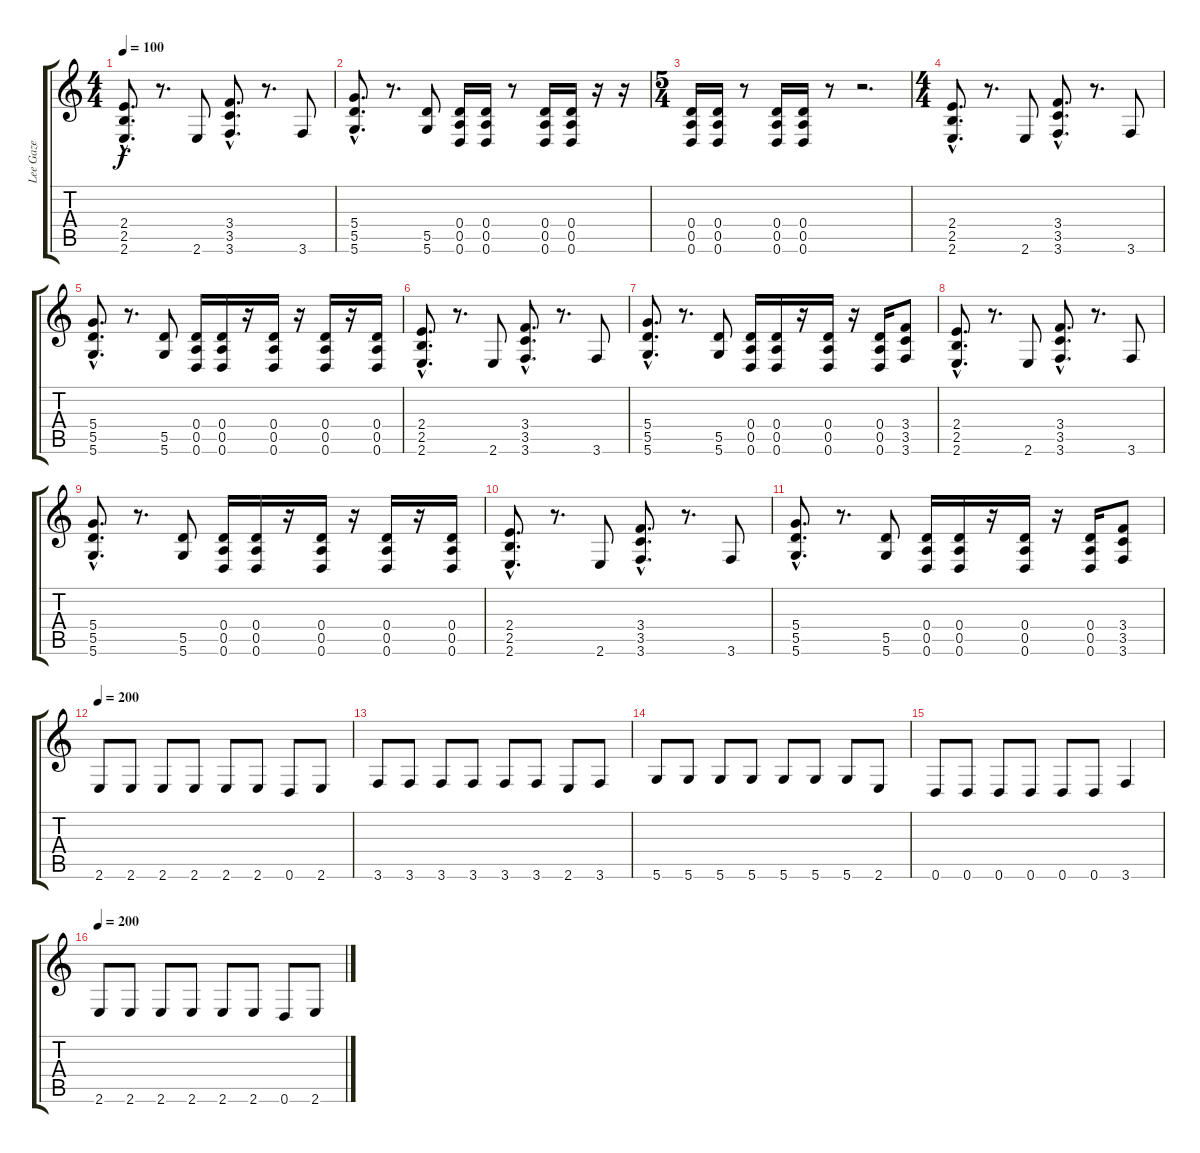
\track ("Lee Gaze" "Lee Gaze") {instrument distortionguitar}
\staff {score tabs}
\tuning (E4 B3 G3 D3 A2 D2) {hide}
\ts (4 4)
\tempo 100
\clef g2
\ks c
(2.4{hac} 2.5{hac} 2.6{hac}).8{d dy f} r.8{d} 2.6.8 (3.4{hac} 3.5{hac} 3.6{hac}).8{d} r.8{d} 3.6.8 |
(5.4{hac} 5.5{hac} 5.6{hac}).8{d} r.8{d} (5.5 5.6).8 (0.4 0.5 0.6).16 (0.4 0.5 0.6).16 r.8 (0.4 0.5 0.6).16 (0.4 0.5 0.6).16 r.16 r.16 |
\ts (5 4)
(0.4 0.5 0.6).16 (0.4 0.5 0.6).16 r.8 (0.4 0.5 0.6).16 (0.4 0.5 0.6).16 r.8 r.2{d} |
\ts (4 4)
(2.4{hac} 2.5{hac} 2.6{hac}).8{d} r.8{d} 2.6.8 (3.4{hac} 3.5{hac} 3.6{hac}).8{d} r.8{d} 3.6.8 |
(5.4{hac} 5.5{hac} 5.6{hac}).8{d} r.8{d} (5.5 5.6).8 (0.4 0.5 0.6).16 (0.4 0.5 0.6).16 r.16 (0.4 0.5 0.6).16 r.16 (0.4 0.5 0.6).16 r.16 (0.4 0.5 0.6).16 |
(2.4{hac} 2.5{hac} 2.6{hac}).8{d} r.8{d} 2.6.8 (3.4{hac} 3.5{hac} 3.6{hac}).8{d} r.8{d} 3.6.8 |
(5.4{hac} 5.5{hac} 5.6{hac}).8{d} r.8{d} (5.5 5.6).8 (0.4 0.5 0.6).16 (0.4 0.5 0.6).16 r.16 (0.4 0.5 0.6).16 r.16 (0.4 0.5 0.6).16 (3.4 3.5 3.6).8 |
(2.4{hac} 2.5{hac} 2.6{hac}).8{d} r.8{d} 2.6.8 (3.4{hac} 3.5{hac} 3.6{hac}).8{d} r.8{d} 3.6.8 |
(5.4{hac} 5.5{hac} 5.6{hac}).8{d} r.8{d} (5.5 5.6).8 (0.4 0.5 0.6).16 (0.4 0.5 0.6).16 r.16 (0.4 0.5 0.6).16 r.16 (0.4 0.5 0.6).16 r.16 (0.4 0.5 0.6).16 |
(2.4{hac} 2.5{hac} 2.6{hac}).8{d} r.8{d} 2.6.8 (3.4{hac} 3.5{hac} 3.6{hac}).8{d} r.8{d} 3.6.8 |
(5.4{hac} 5.5{hac} 5.6{hac}).8{d} r.8{d} (5.5 5.6).8 (0.4 0.5 0.6).16 (0.4 0.5 0.6).16 r.16 (0.4 0.5 0.6).16 r.16 (0.4 0.5 0.6).16 (3.4 3.5 3.6).8 |
\tempo 200
2.6.8 2.6.8 2.6.8 2.6.8 2.6.8 2.6.8 0.6.8 2.6.8 |
3.6.8 3.6.8 3.6.8 3.6.8 3.6.8 3.6.8 2.6.8 3.6.8 |
5.6.8 5.6.8 5.6.8 5.6.8 5.6.8 5.6.8 5.6.8 2.6.8 |
0.6.8 0.6.8 0.6.8 0.6.8 0.6.8 0.6.8 3.6.4 |
\tempo 200
2.6.8 2.6.8 2.6.8 2.6.8 2.6.8 2.6.8 0.6.8 2.6.8
